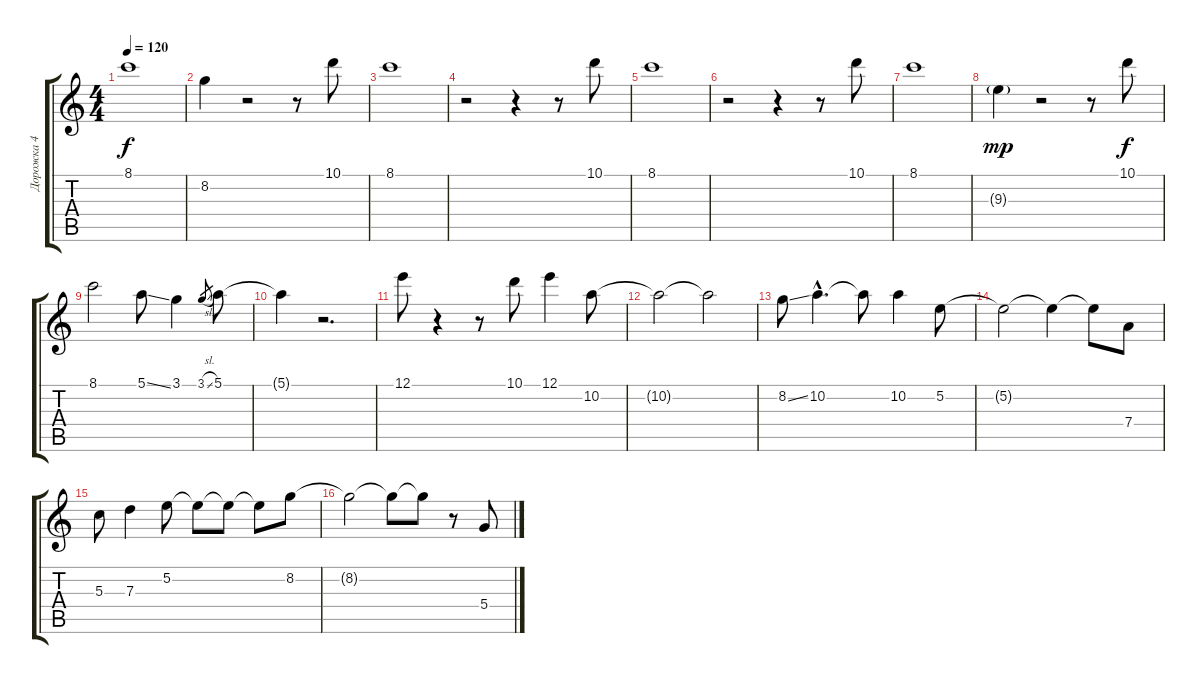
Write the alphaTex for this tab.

\track ("Дорожка 4" "Дорожка 4") {instrument electricguitarjazz}
\staff {score tabs}
\tuning (E4 B3 G3 D3 A2 E2) {hide}
\ts (4 4)
\tempo 120
\clef g2
\ks c
8.1.1{dy f} |
8.2.4 r.2 r.8 10.1.8 |
8.1.1 |
r.2 r.4 r.8 10.1.8 |
8.1.1 |
r.2 r.4 r.8 10.1.8 |
8.1.1 |
9.3{g}.4{dy mp} r.2 r.8 10.1.8{dy f} |
8.1.2 5.1{ss}.8 3.1.4 3.1{sl}.8{gr} 5.1.8 |
5.1{t}.4 r.2{d} |
12.1.8 r.4 r.8 10.1.8 12.1.4 10.2.8 |
10.2{t}.2 10.2{t}.2 |
8.2{ss}.8 10.2{hac}.4{d} 10.2{t}.8 10.2.4 5.2.8 |
5.2{t}.2 5.2{t}.4 5.2{t}.8 7.4.8 |
5.3.8 7.3.4 5.2.8 5.2{t}.8 5.2{t}.8 5.2{t}.8 8.2.8 |
8.2{t}.2 8.2{t}.8 8.2{t}.8 r.8 5.4{ss}.8
